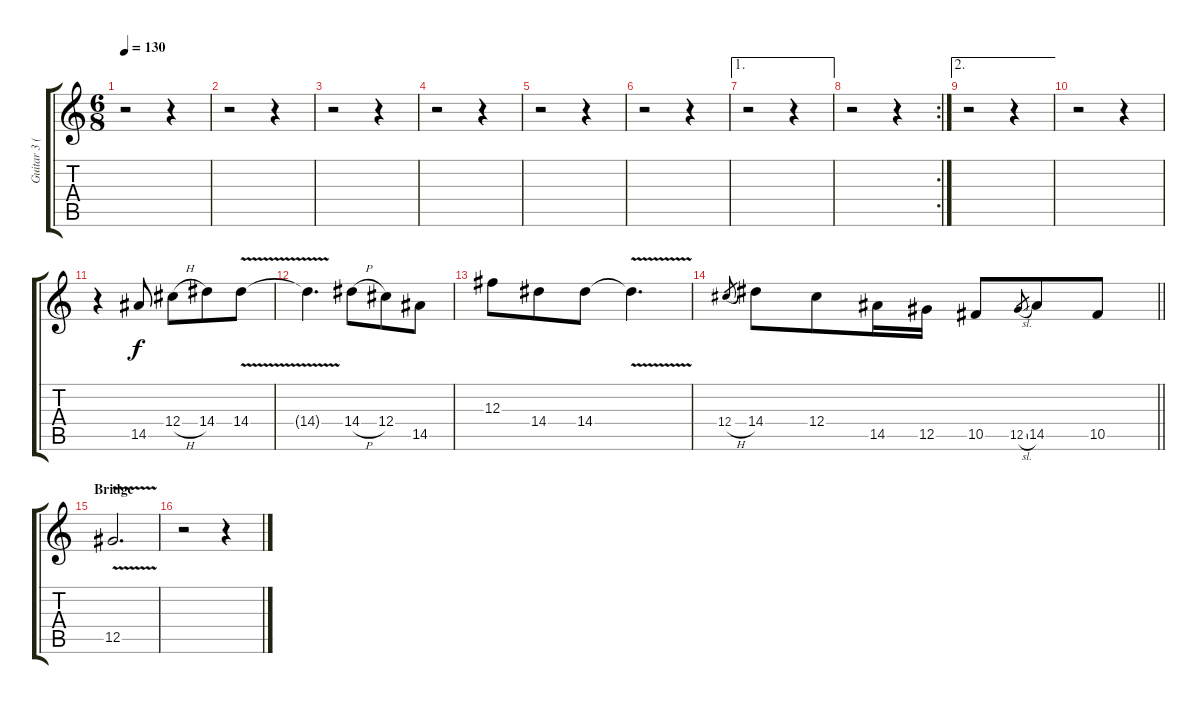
\track ("Guitar 3 (Lead)" "Guitar 3 (") {instrument overdrivenguitar}
\staff {score tabs}
\tuning (Eb4 Bb3 Gb3 Db3 Ab2 Eb2) {hide}
\ts (6 8)
\tempo 130
\clef g2
\ks c
r.2{dy f} r.4 |
r.2 r.4 |
r.2 r.4 |
r.2 r.4 |
r.2 r.4 |
r.2 r.4 |
\ae 1
r.2 r.4 |
\rc 2
r.2 r.4 |
\ae 2
r.2 r.4 |
r.2 r.4 |
r.4 14.5.8 12.4{h}.8 14.4.8 14.4{v}.8 |
14.4{t}.4{d} 14.4{h}.8 12.4.8 14.5.8 |
12.3.8 14.4.8 14.4.8 14.4{v t}.4{d} |
\barLineRight lightlight
12.4{h}.8{gr} 14.4.8 12.4.8 14.5.16 12.5.16 10.5.8 12.5{sl}.8{gr} 14.5.8 10.5.8 |
\section ("" "Bridge")
12.5{v}.2{d} |
r.2 r.4
